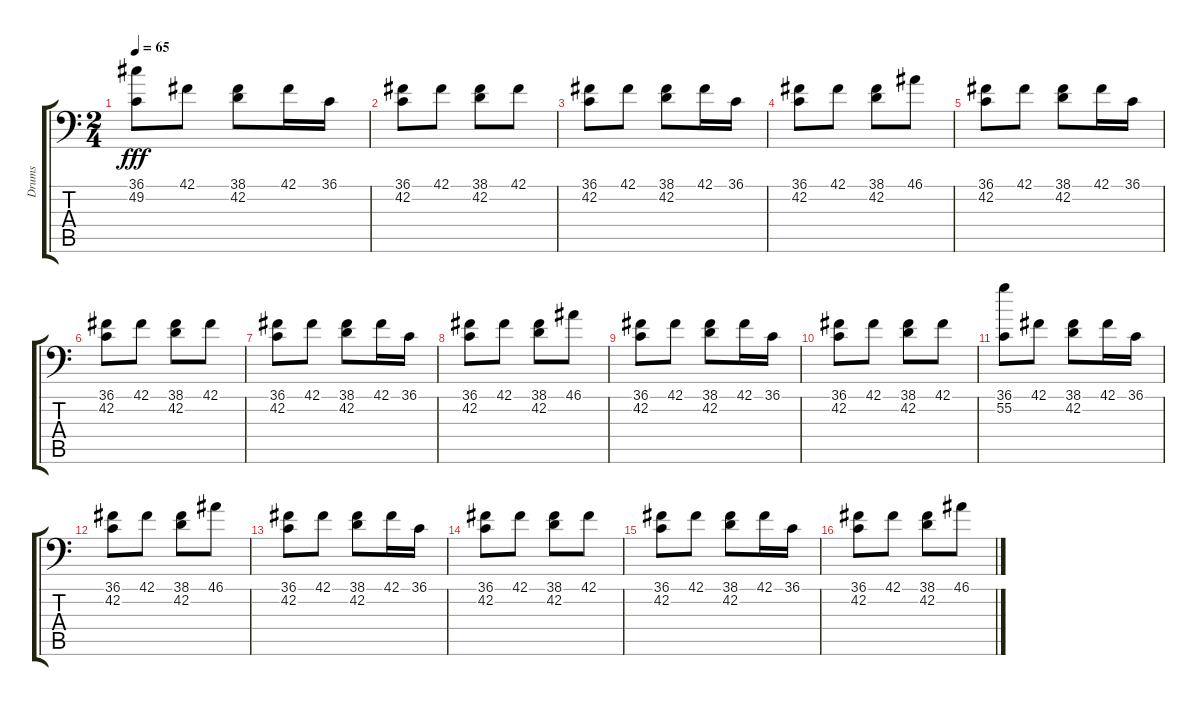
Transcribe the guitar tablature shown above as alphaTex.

\track ("Drums" "Drums") {instrument acousticgrandpiano}
\staff {score tabs}
\tuning (C-1 C-1 C-1 C-1 C-1 C-1) {hide}
\ts (2 4)
\tempo 65
\clef f4
\ks c
(36.1 49.2).8{dy fff} 42.1.8 (38.1 42.2).8 42.1.16 36.1.16 |
(36.1 42.2).8 42.1.8 (38.1 42.2).8 42.1.8 |
(36.1 42.2).8 42.1.8 (38.1 42.2).8 42.1.16 36.1.16 |
(36.1 42.2).8 42.1.8 (38.1 42.2).8 46.1.8 |
(36.1 42.2).8 42.1.8 (38.1 42.2).8 42.1.16 36.1.16 |
(36.1 42.2).8 42.1.8 (38.1 42.2).8 42.1.8 |
(36.1 42.2).8 42.1.8 (38.1 42.2).8 42.1.16 36.1.16 |
(36.1 42.2).8 42.1.8 (38.1 42.2).8 46.1.8 |
(36.1 42.2).8 42.1.8 (38.1 42.2).8 42.1.16 36.1.16 |
(36.1 42.2).8 42.1.8 (38.1 42.2).8 42.1.8 |
(36.1 55.2).8 42.1.8 (38.1 42.2).8 42.1.16 36.1.16 |
(36.1 42.2).8 42.1.8 (38.1 42.2).8 46.1.8 |
(36.1 42.2).8 42.1.8 (38.1 42.2).8 42.1.16 36.1.16 |
(36.1 42.2).8 42.1.8 (38.1 42.2).8 42.1.8 |
(36.1 42.2).8 42.1.8 (38.1 42.2).8 42.1.16 36.1.16 |
(36.1 42.2).8 42.1.8 (38.1 42.2).8 46.1.8
